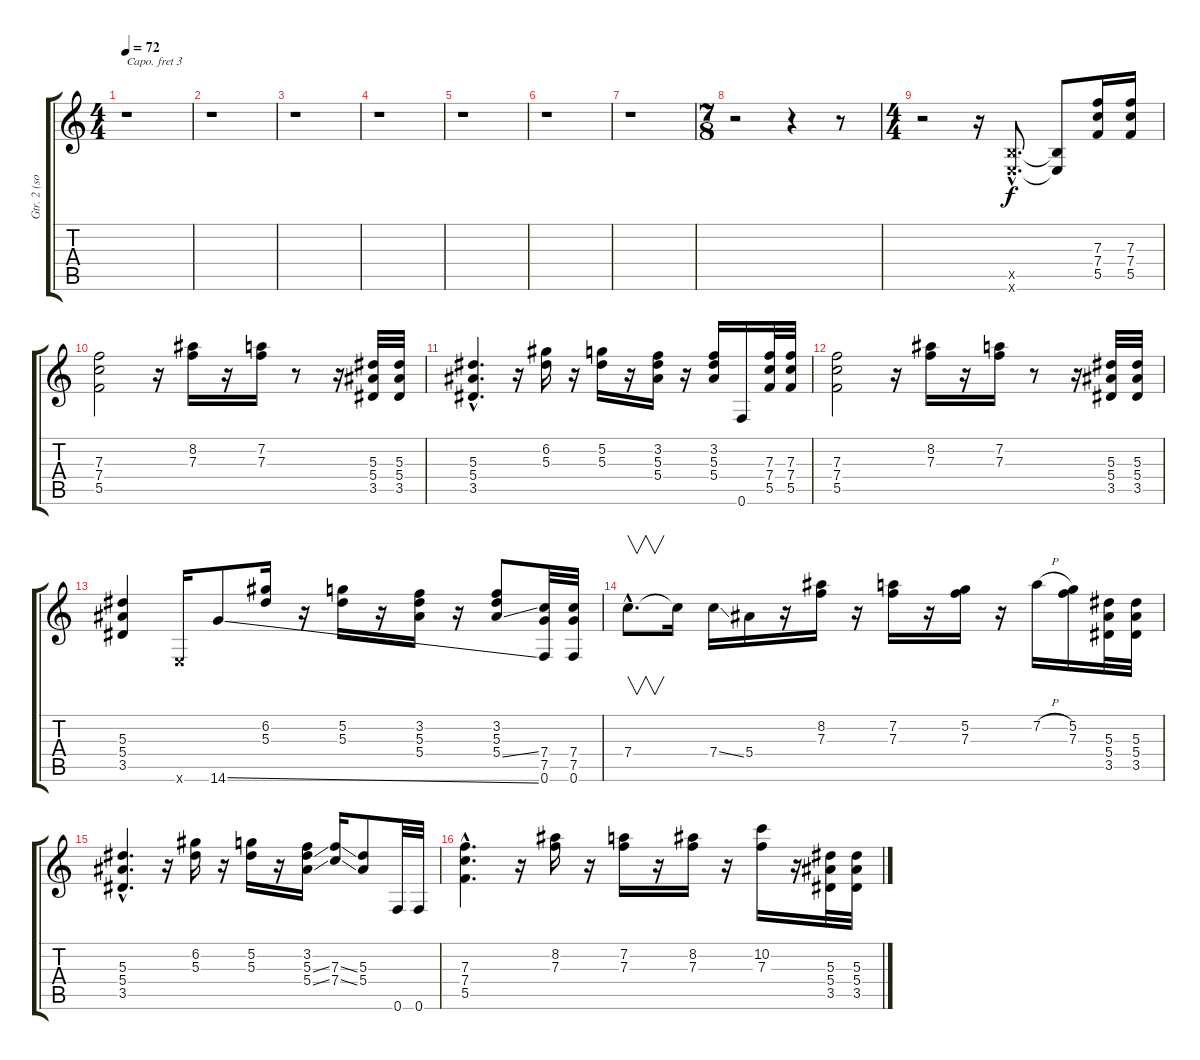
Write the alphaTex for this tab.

\track ("Gtr. 2 (solo)Capo3fret" "Gtr. 2 (so") {instrument overdrivenguitar}
\staff {score tabs}
\capo 3
\tuning (E4 B3 G3 D3 A2 D2) {hide}
\ts (4 4)
\tempo 72
\clef g2
\ks c
r.1{dy f} |
r.1 |
r.1 |
r.1 |
r.1 |
r.1 |
r.1 |
\ts (7 8)
r.2 r.4 r.8 |
\ts (4 4)
r.2 r.16 (-1.5{hac x} -1.6{hac x}).8{d} (-1.5{t} -1.6{t}).8 (7.3 7.4 5.5).16 (7.3 7.4 5.5).16 |
(7.3 7.4 5.5).2 r.16 (8.2 7.3).16 r.16 (7.2 7.3).16 r.8 r.16 (5.3 5.4 3.5).32 (5.3 5.4 3.5).32 |
(5.3{hac} 5.4{hac} 3.5{hac}).4{d} r.16 (6.2 5.3).16 r.16 (5.2 5.3).16 r.16 (3.2 5.3 5.4).16 r.16 (3.2 5.3 5.4).16 0.6.16 (7.3 7.4 5.5).32 (7.3 7.4 5.5).32 |
(7.3 7.4 5.5).2 r.16 (8.2 7.3).16 r.16 (7.2 7.3).16 r.8 r.16 (5.3 5.4 3.5).32 (5.3 5.4 3.5).32 |
(5.3 5.4 3.5).4 -1.6{x}.16 14.6{ss}.8 (6.2 5.3).16 r.16 (5.2 5.3).16 r.16 (3.2 5.3 5.4).16 r.16 (3.2 5.3 5.4{ss}).8 (7.4 7.5 0.6).32 (7.4 7.5 0.6).32 |
7.4{hac}.8{v d} 7.4{t}.16 7.4{ss}.16 5.4.16 r.16 (8.2 7.3).16 r.16 (7.2 7.3).16 r.16 (5.2 7.3).16 r.16 7.2{h}.16 (5.2 7.3).16 (5.3 5.4 3.5).32 (5.3 5.4 3.5).32 |
(5.3{hac} 5.4{hac} 3.5{hac}).4{d} r.16 (6.2 5.3).16 r.16 (5.2 5.3).16 r.16 (3.2 5.3{ss} 5.4{ss}).16 (7.3{ss} 7.4{ss}).16 (5.3 5.4).8 0.6.32 0.6.32 |
(7.3{hac} 7.4{hac} 5.5{hac}).4{d} r.16 (8.2 7.3).16 r.16 (7.2 7.3).16 r.16 (8.2 7.3).16 r.16 (10.2 7.3).16 r.16 (5.3 5.4 3.5).32 (5.3 5.4 3.5).32
